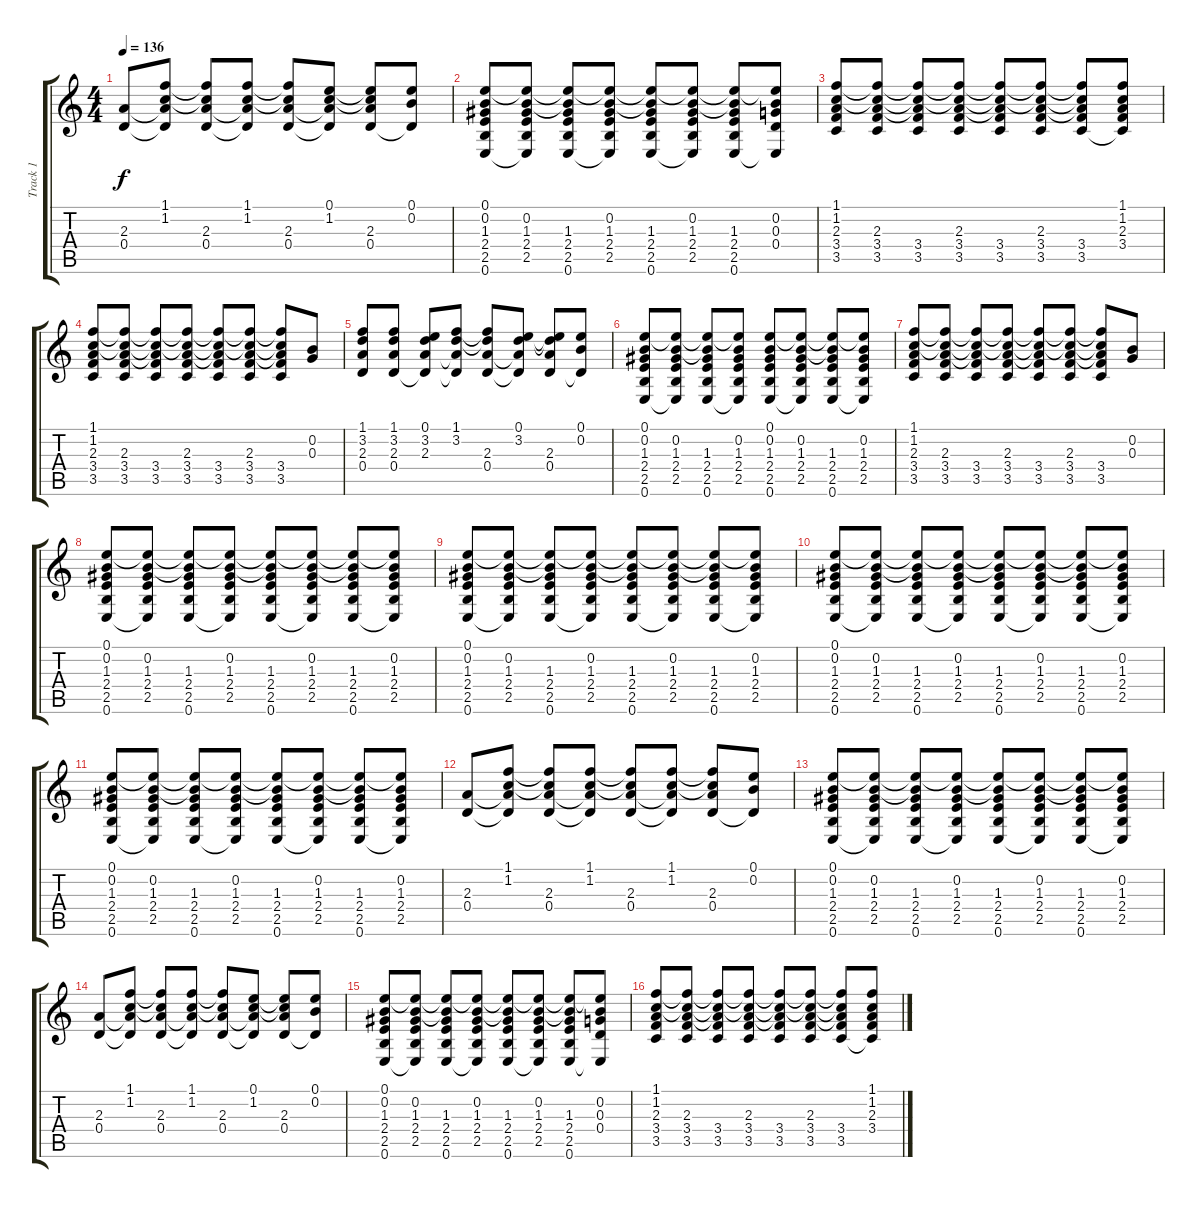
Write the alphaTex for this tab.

\track ("Track 1" "Track 1") {instrument acousticguitarsteel}
\staff {score tabs}
\tuning (E4 B3 G3 D3 A2 E2) {hide}
\ts (4 4)
\tempo 136
\clef g2
\ks c
(2.3 0.4).8{dy f} (1.1 1.2 2.3{t} 0.4{t}).8 (1.1{t} 1.2{t} 2.3 0.4).8 (1.1 1.2 2.3{t} 0.4{t}).8 (1.1{t} 1.2{t} 2.3 0.4).8 (0.1 1.2 2.3{t} 0.4{t}).8 (0.1{t} 1.2{t} 2.3 0.4).8 (0.1 0.2 0.4{t}).8 |
(0.1 0.2 1.3 2.4 2.5 0.6).8 (0.1{t} 0.2 1.3 2.4 2.5 0.6{t}).8 (0.1{t} 0.2{t} 1.3 2.4 2.5 0.6).8 (0.1{t} 0.2 1.3 2.4 2.5 0.6{t}).8 (0.1{t} 0.2{t} 1.3 2.4 2.5 0.6).8 (0.1{t} 0.2 1.3 2.4 2.5 0.6{t}).8 (0.1{t} 0.2{t} 1.3 2.4 2.5 0.6).8 (0.1{t} 0.2 0.3 0.4 0.6{t}).8 |
(1.1 1.2 2.3 3.4 3.5).8 (1.1{t} 1.2{t} 2.3 3.4 3.5).8 (1.1{t} 1.2{t} 2.3{t} 3.4 3.5).8 (1.1{t} 1.2{t} 2.3 3.4 3.5).8 (1.1{t} 1.2{t} 2.3{t} 3.4 3.5).8 (1.1{t} 1.2{t} 2.3 3.4 3.5).8 (1.1{t} 1.2{t} 2.3{t} 3.4 3.5).8 (1.1 1.2 2.3 3.4 3.5{t}).8 |
(1.1 1.2 2.3 3.4 3.5).8 (1.1{t} 1.2{t} 2.3 3.4 3.5).8 (1.1{t} 1.2{t} 2.3{t} 3.4 3.5).8 (1.1{t} 1.2{t} 2.3 3.4 3.5).8 (1.1{t} 1.2{t} 2.3{t} 3.4 3.5).8 (1.1{t} 1.2{t} 2.3 3.4 3.5).8 (1.1{t} 1.2{t} 2.3{t} 3.4 3.5).8 (0.2 0.3).8 |
(1.1 3.2 2.3 0.4).8 (1.1 3.2 2.3 0.4).8 (0.1 3.2 2.3 0.4{t}).8 (1.1 3.2 2.3{t} 0.4{t}).8 (1.1{t} 3.2{t} 2.3 0.4).8 (0.1 3.2 2.3{t} 0.4{t}).8 (0.1{t} 3.2{t} 2.3 0.4).8 (0.1 0.2 0.4{t}).8 |
(0.1 0.2 1.3 2.4 2.5 0.6).8 (0.1{t} 0.2 1.3 2.4 2.5 0.6{t}).8 (0.1{t} 0.2{t} 1.3 2.4 2.5 0.6).8 (0.1{t} 0.2 1.3 2.4 2.5 0.6{t}).8 (0.1 0.2 1.3 2.4 2.5 0.6).8 (0.1{t} 0.2 1.3 2.4 2.5 0.6{t}).8 (0.1{t} 0.2{t} 1.3 2.4 2.5 0.6).8 (0.1{t} 0.2 1.3 2.4 2.5 0.6{t}).8 |
(1.1 1.2 2.3 3.4 3.5).8 (1.1{t} 1.2{t} 2.3 3.4 3.5).8 (1.1{t} 1.2{t} 2.3{t} 3.4 3.5).8 (1.1{t} 1.2{t} 2.3 3.4 3.5).8 (1.1{t} 1.2{t} 2.3{t} 3.4 3.5).8 (1.1{t} 1.2{t} 2.3 3.4 3.5).8 (1.1{t} 1.2{t} 2.3{t} 3.4 3.5).8 (0.2 0.3).8 |
(0.1 0.2 1.3 2.4 2.5 0.6).8 (0.1{t} 0.2 1.3 2.4 2.5 0.6{t}).8 (0.1{t} 0.2{t} 1.3 2.4 2.5 0.6).8 (0.1{t} 0.2 1.3 2.4 2.5 0.6{t}).8 (0.1{t} 0.2{t} 1.3 2.4 2.5 0.6).8 (0.1{t} 0.2 1.3 2.4 2.5 0.6{t}).8 (0.1{t} 0.2{t} 1.3 2.4 2.5 0.6).8 (0.1{t} 0.2 1.3 2.4 2.5 0.6{t}).8 |
(0.1 0.2 1.3 2.4 2.5 0.6).8 (0.1{t} 0.2 1.3 2.4 2.5 0.6{t}).8 (0.1{t} 0.2{t} 1.3 2.4 2.5 0.6).8 (0.1{t} 0.2 1.3 2.4 2.5 0.6{t}).8 (0.1{t} 0.2{t} 1.3 2.4 2.5 0.6).8 (0.1{t} 0.2 1.3 2.4 2.5 0.6{t}).8 (0.1{t} 0.2{t} 1.3 2.4 2.5 0.6).8 (0.1{t} 0.2 1.3 2.4 2.5 0.6{t}).8 |
(0.1 0.2 1.3 2.4 2.5 0.6).8 (0.1{t} 0.2 1.3 2.4 2.5 0.6{t}).8 (0.1{t} 0.2{t} 1.3 2.4 2.5 0.6).8 (0.1{t} 0.2 1.3 2.4 2.5 0.6{t}).8 (0.1{t} 0.2{t} 1.3 2.4 2.5 0.6).8 (0.1{t} 0.2 1.3 2.4 2.5 0.6{t}).8 (0.1{t} 0.2{t} 1.3 2.4 2.5 0.6).8 (0.1{t} 0.2 1.3 2.4 2.5 0.6{t}).8 |
(0.1 0.2 1.3 2.4 2.5 0.6).8 (0.1{t} 0.2 1.3 2.4 2.5 0.6{t}).8 (0.1{t} 0.2{t} 1.3 2.4 2.5 0.6).8 (0.1{t} 0.2 1.3 2.4 2.5 0.6{t}).8 (0.1{t} 0.2{t} 1.3 2.4 2.5 0.6).8 (0.1{t} 0.2 1.3 2.4 2.5 0.6{t}).8 (0.1{t} 0.2{t} 1.3 2.4 2.5 0.6).8 (0.1{t} 0.2 1.3 2.4 2.5 0.6{t}).8 |
(2.3 0.4).8 (1.1 1.2 2.3{t} 0.4{t}).8 (1.1{t} 1.2{t} 2.3 0.4).8 (1.1 1.2 2.3{t} 0.4{t}).8 (1.1{t} 1.2{t} 2.3 0.4).8 (1.1 1.2 2.3{t} 0.4{t}).8 (1.1{t} 1.2{t} 2.3 0.4).8 (0.1 0.2 0.4{t}).8 |
(0.1 0.2 1.3 2.4 2.5 0.6).8 (0.1{t} 0.2 1.3 2.4 2.5 0.6{t}).8 (0.1{t} 0.2{t} 1.3 2.4 2.5 0.6).8 (0.1{t} 0.2 1.3 2.4 2.5 0.6{t}).8 (0.1{t} 0.2{t} 1.3 2.4 2.5 0.6).8 (0.1{t} 0.2 1.3 2.4 2.5 0.6{t}).8 (0.1{t} 0.2{t} 1.3 2.4 2.5 0.6).8 (0.1{t} 0.2 1.3 2.4 2.5 0.6{t}).8 |
(2.3 0.4).8 (1.1 1.2 2.3{t} 0.4{t}).8 (1.1{t} 1.2{t} 2.3 0.4).8 (1.1 1.2 2.3{t} 0.4{t}).8 (1.1{t} 1.2{t} 2.3 0.4).8 (0.1 1.2 2.3{t} 0.4{t}).8 (0.1{t} 1.2{t} 2.3 0.4).8 (0.1 0.2 0.4{t}).8 |
(0.1 0.2 1.3 2.4 2.5 0.6).8 (0.1{t} 0.2 1.3 2.4 2.5 0.6{t}).8 (0.1{t} 0.2{t} 1.3 2.4 2.5 0.6).8 (0.1{t} 0.2 1.3 2.4 2.5 0.6{t}).8 (0.1{t} 0.2{t} 1.3 2.4 2.5 0.6).8 (0.1{t} 0.2 1.3 2.4 2.5 0.6{t}).8 (0.1{t} 0.2{t} 1.3 2.4 2.5 0.6).8 (0.1{t} 0.2 0.3 0.4 0.6{t}).8 |
(1.1 1.2 2.3 3.4 3.5).8 (1.1{t} 1.2{t} 2.3 3.4 3.5).8 (1.1{t} 1.2{t} 2.3{t} 3.4 3.5).8 (1.1{t} 1.2{t} 2.3 3.4 3.5).8 (1.1{t} 1.2{t} 2.3{t} 3.4 3.5).8 (1.1{t} 1.2{t} 2.3 3.4 3.5).8 (1.1{t} 1.2{t} 2.3{t} 3.4 3.5).8 (1.1 1.2 2.3 3.4 3.5{t}).8
